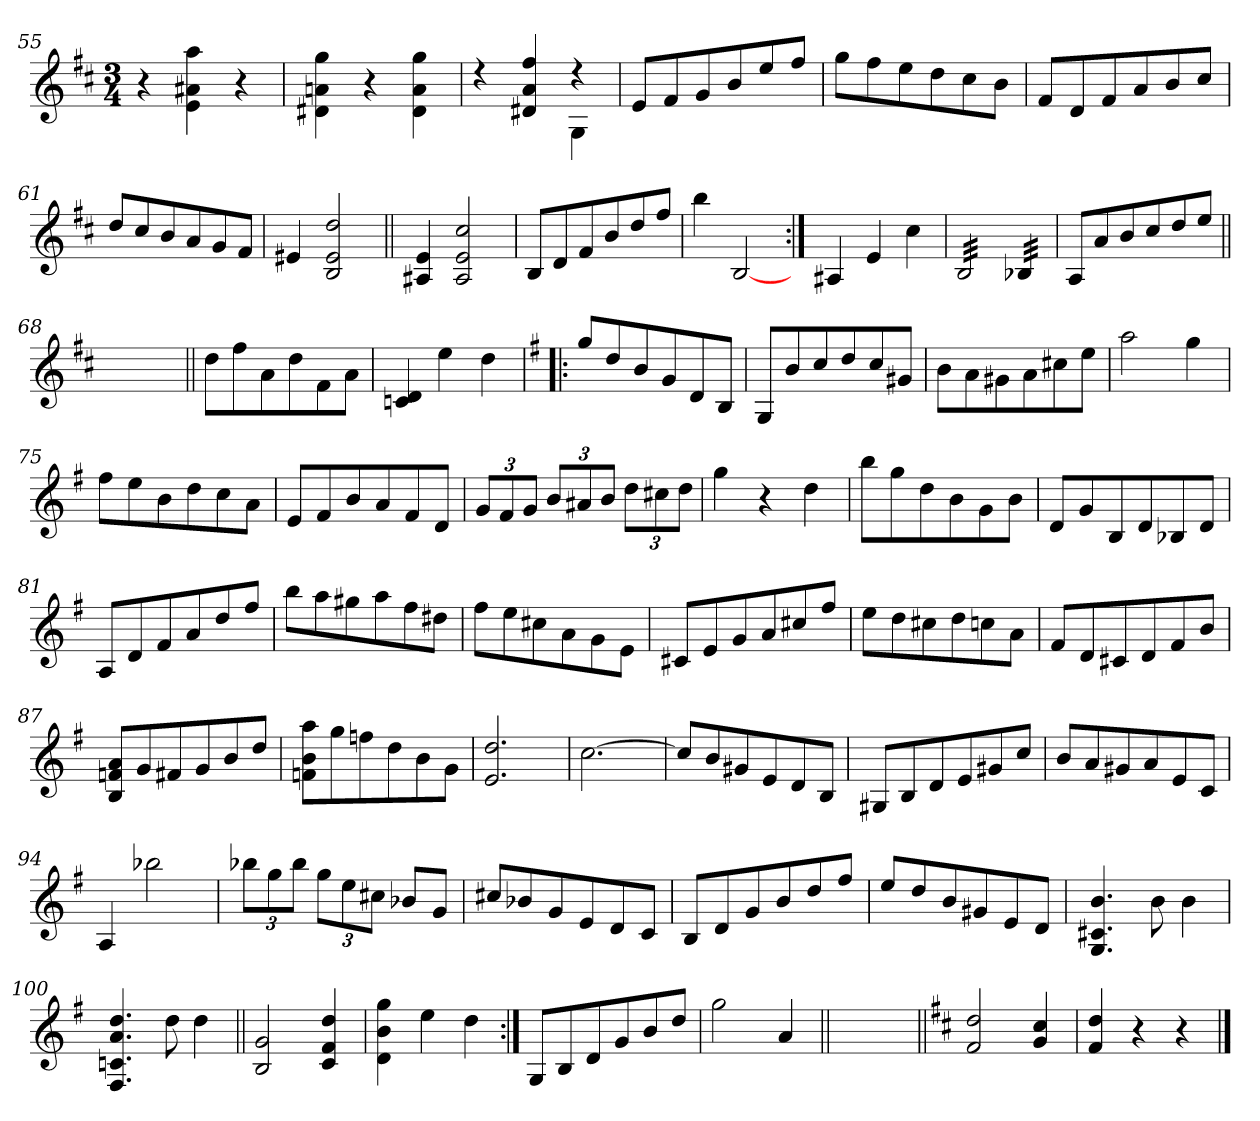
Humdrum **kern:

**kern
*part1
*staff1
*clefG2
*k[f#c#]
*D:
*M3/4
=55
4r
4e\ 4a#X\ 4aa\
4r
=56
4d#X\ 4an\ 4gg\
4r
4d#\ 4a\ 4gg\
=57
*^
4rdd	2ryy
4d#X/ 4a/ 4ff#/	.
4rdd	4G\
*v	*v
!!LO:LB:g=z
=58
8e/L
8f#/
8g/
8b/
8ee/
8ff#/J
=59
8gg\L
8ff#\
8ee\
8dd\
8cc#\
8b\J
=60
8f#/L
8d/
8f#/
8a/
8b/
8cc#/J
=61
8dd/L
8cc#/
8b/
8a/
8g/
8f#/J
=62
4e#X/
2B/ 2e#/ 2dd/
!!LO:LB:g=z
=63||
4A#X/ 4e/
2A#/ 2e/ 2cc#/
=64
8B/L
8d/
8f#/
8b/
8dd/
8ff#/J
=65
4bb\
[2B/
=66:|!
4A#X/
4e/
4cc#\
=67
*tremolo
32B/LLL
32B/
32B/
32B/
32B/
32B/
32B/
32B/
32B/
32B/
32B/
32B/
32B/
32B/
32B/
32B/JJJ
32B-X/LLL
32B-X/
32B-X/
32B-X/
32B-X/
32B-X/
32B-X/
32B-X/JJJ
*Xtremolo
=68
8A/L
8a/
8b/
8cc#/
8dd/
8ee/J
=68X1||
*stria0
2.ryy
!!LO:LB:g=z
=69||
*stria5
8dd\L
8ff#\
8a\
8dd\
8f#\
8a\J
=70
4cn/ 4d/
4ee\
4dd\
=71!|:
*k[f#]
*G:
8gg/L
8dd/
8b/
8g/
8d/
8B/J
=72
8G/L
8b/
8cc/
8dd/
8cc/
8g#X/J
=73
8b\L
8a\
8g#X\
8a\
8cc#X\
8ee\J
=74
2aa\
4gg\
!!LO:LB:g=z
=75
8ff#\L
8ee\
8b\
8dd\
8cc\
8a\J
=76
8e/L
8f#/
8b/
8a/
8f#/
8d/J
=77
12g/L
12f#/
12g/J
12b/L
12a#X/
12b/J
12dd\L
12cc#X\
12dd\J
=78
4gg\
4r
4dd\
=79
8bb\L
8gg\
8dd\
8b\
8g\
8b\J
!!LO:LB:g=z
=80
8d/L
8g/
8B/
8d/
8B-X/
8d/J
=81
8A/L
8d/
8f#/
8a/
8dd/
8ff#/J
=82
8bb\L
8aa\
8gg#X\
8aa\
8ff#\
8dd#X\J
=83
8ff#\L
8ee\
8cc#X\
8a\
8g\
8e\J
=84
8c#X/L
8e/
8g/
8a/
8cc#X/
8ff#/J
=85
8ee\L
8dd\
8cc#X\
8dd\
8ccn\
8a\J
!!LO:LB:g=z
=86
8f#/L
8d/
8c#X/
8d/
8f#/
8b/J
=87
8B/ 8fn/ 8a/L
8g/
8f#X/
8g/
8b/
8dd/J
=88
8fn\ 8b\ 8aa\L
8gg\
8ffn\
8dd\
8b\
8g\J
=89
2.e/ 2.dd/
=90
[>2.cc\
=91
8cc/L]
8b/
8g#X/
8e/
8d/
8B/J
!!LO:LB:g=z
=92
8G#X/L
8B/
8d/
8e/
8g#X/
8cc/J
=93
8b/L
8a/
8g#X/
8a/
8e/
8c/J
=94
4A/
2bb-X\
=95
12bb-X\L
12gg\
12bb-\J
12gg\L
12ee\
12cc#X\J
8b-X/L
8g/J
=96
8cc#X/L
8b-X/
8g/
8e/
8d/
8c/J
!!LO:LB:g=z
=97
8B/L
8d/
8g/
8b/
8dd/
8ff#/J
=98
8ee/L
8dd/
8b/
8g#X/
8e/
8d/J
=99
4.G/ 4.c#X/ 4.b/
8b\
4b\
=100
4.F#/ 4.cn/ 4.a/ 4.dd/
8dd\
4dd\
=101||
2B/ 2g/
4c/ 4f#/ 4dd/
=102
4d\ 4b\ 4gg\
4ee\
4dd\
!!LO:LB:g=z
=103:|!
8G/L
8B/
8d/
8g/
8b/
8dd/J
=104
2gg\
4a/
=105||
*stria0
2.ryy
=106||
*stria5
*k[f#c#]
*D:
2f#/ 2dd/
4g/ 4cc#/
=107
4f#/ 4dd/
4r
4r
==
*-
